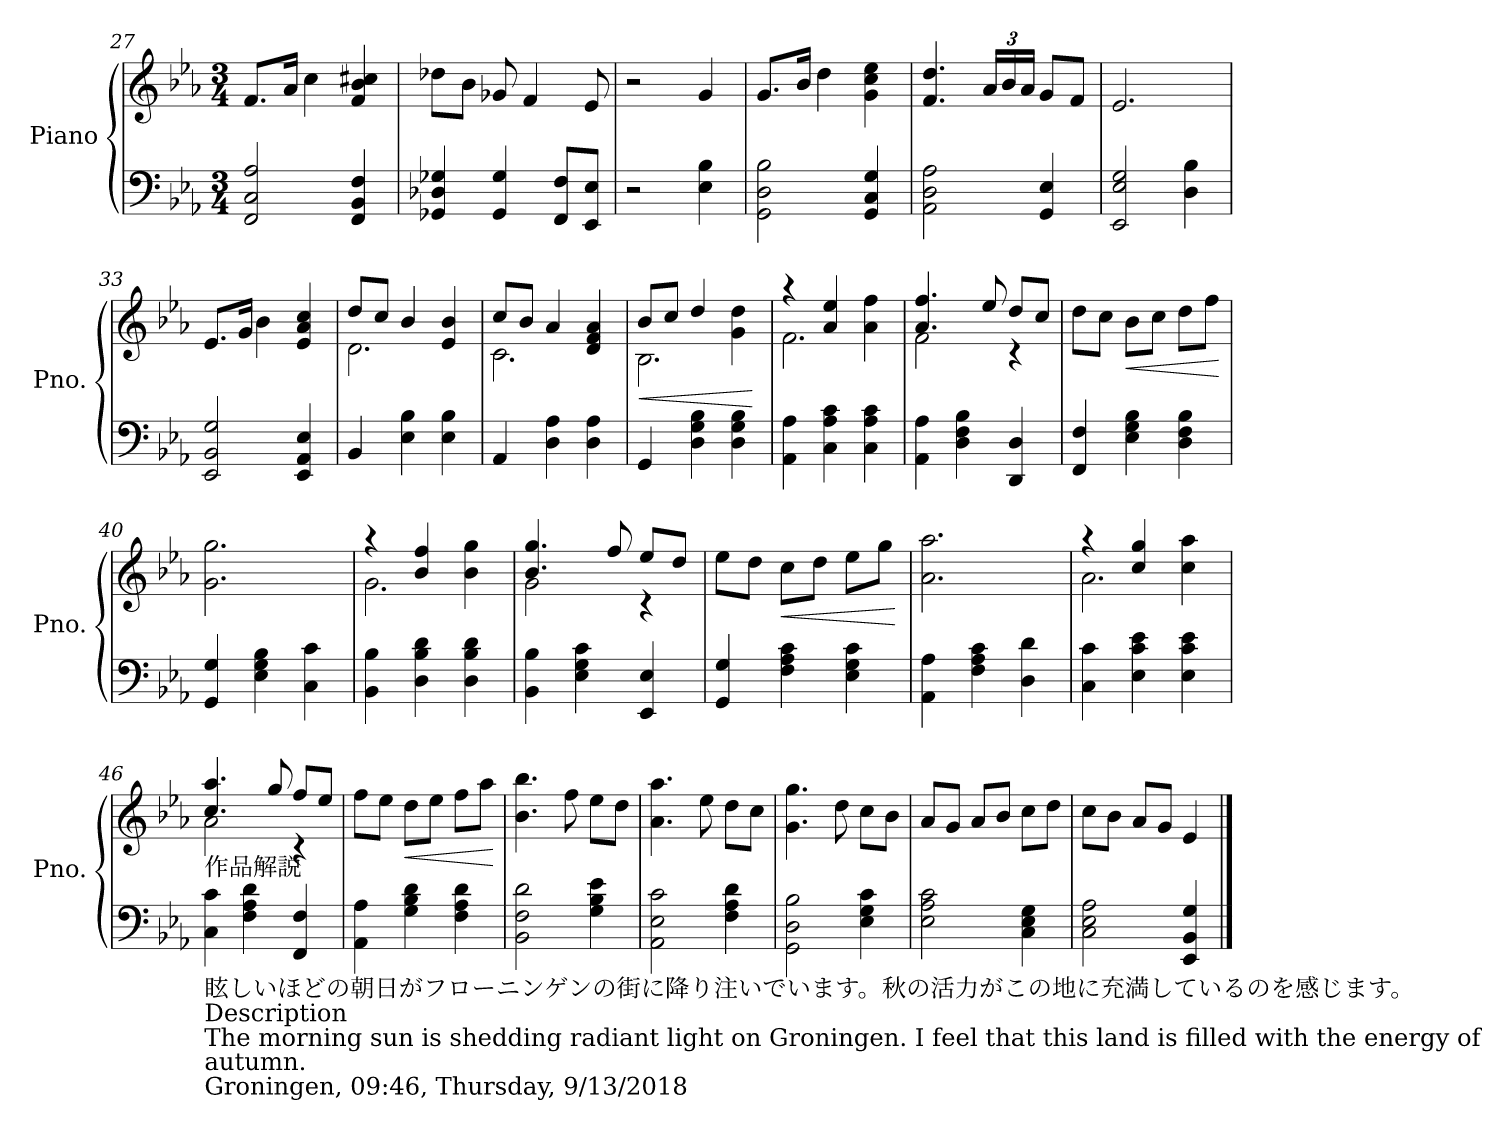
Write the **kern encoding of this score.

**kern	**kern	**dynam
*part1	*part1	*part1
*staff2	*staff1	*staff1/2
*I"Piano	*	*
*I'Pno.	*	*
*clefF4	*clefG2	*
*k[b-e-a-]	*k[b-e-a-]	*
*M3/4	*M3/4	*
=27	=27	=27
2FF/ 2C/ 2A-/	8.f/L	.
.	16a-/Jk	.
.	4cc\	.
4FF/ 4BB-/ 4F/	4f/ 4b-/ 4cc#X/	.
=28	=28	=28
4GG-X/ 4D-X/ 4G-X/	8dd-X\L	.
.	8b-\J	.
4GG-/ 4G-/	8g-X/	.
.	4f/	.
8FF/ 8F/L	.	.
8EE-/ 8E-/J	8e-/	.
=29	=29	=29
2r	2r	.
4E-\ 4B-\	4g/	.
!!LO:LB:g=z
=30	=30	=30
2GG\ 2D\ 2B-\	8.g/L	.
.	16b-/Jk	.
.	4dd\	.
4GG/ 4C/ 4G/	4g\ 4cc\ 4ee-\	.
=31	=31	=31
2AA-\ 2D\ 2A-\	4.f/ 4.dd/	.
*	*Xbrackettup	*
.	24a-/LL	.
.	24b-/	.
.	24a-/JJ	.
4GG/ 4E-/	8g/L	.
.	8f/J	.
=32	=32	=32
2EE-/ 2E-/ 2G/	2.e-/	.
4D\ 4B-\	.	.
=33	=33	=33
2EE-/ 2BB-/ 2G/	8.e-/L	.
.	16g/Jk	.
.	4b-\	.
4EE-/ 4AA-/ 4E-/	4e-/ 4a-/ 4cc/	.
=34	=34	=34
*	*^	*
4BB-/	2.d\	8dd/L	.
.	.	8cc/J	.
4E-\ 4B-\	.	4b-/	.
4E-\ 4B-\	.	4e-/ 4b-/	.
=35	=35	=35	=35
4AA-/	2.c\	8cc/L	.
.	.	8b-/J	.
4D\ 4A-\	.	4a-/	.
4D\ 4A-\	.	4d/ 4f/ 4a-/	.
=36	=36	=36	=36
!	!	!	!LO:HP:b
4GG/	2.B-\	8b-/L	<
.	.	8cc/J	.
4D\ 4G\ 4B-\	.	4dd/	.
4D\ 4G\ 4B-\	.	4g\ 4dd\	.
*	*v	*v	*
.	.	[
=37	=37	=37
*	*^	*
4AA-\ 4A-\	2.f\	4raa	.
4C\ 4A-\ 4c\	.	4a-/ 4ee-/	.
4C\ 4A-\ 4c\	.	4a-\ 4ff\	.
!!LO:PB:g=z	!!
=38	=38	=38	=38
4AA-\ 4A-\	2f\	4.a-/ 4.ff/	.
4D\ 4F\ 4B-\	.	.	.
.	.	8ee-/	.
4DD/ 4D/	4rc	8dd/L	.
.	.	8cc/J	.
*	*v	*v	*
=39	=39	=39
4FF/ 4F/	8dd\L	.
.	8cc\J	.
!	!	!LO:HP:b
4E-\ 4G\ 4B-\	8b-\L	<
.	8cc\J	.
4D\ 4F\ 4B-\	8dd\L	.
.	8ff\J	.
.	.	[
=40	=40	=40
4GG/ 4G/	2.g\ 2.gg\	.
4E-\ 4G\ 4B-\	.	.
4C\ 4c\	.	.
=41	=41	=41
*	*^	*
4BB-\ 4B-\	2.g\	4raa	.
4D\ 4B-\ 4d\	.	4b-/ 4ff/	.
4D\ 4B-\ 4d\	.	4b-\ 4gg\	.
=42	=42	=42	=42
4BB-\ 4B-\	2g\	4.b-/ 4.gg/	.
4E-\ 4G\ 4c\	.	.	.
.	.	8ff/	.
4EE-/ 4E-/	4rc	8ee-/L	.
.	.	8dd/J	.
*	*v	*v	*
=43	=43	=43
4GG/ 4G/	8ee-\L	.
.	8dd\J	.
!	!	!LO:HP:b
4F\ 4A-\ 4c\	8cc\L	<
.	8dd\J	.
4E-\ 4G\ 4c\	8ee-\L	.
.	8gg\J	.
.	.	[
=44	=44	=44
4AA-\ 4A-\	2.a-\ 2.aa-\	.
4F\ 4A-\ 4c\	.	.
4D\ 4d\	.	.
=45	=45	=45
*	*^	*
4C\ 4c\	2.a-\	4raa	.
4E-\ 4c\ 4e-\	.	4cc/ 4gg/	.
4E-\ 4c\ 4e-\	.	4cc\ 4aa-\	.
!!LO:LB:g=z	!!
=46	=46	=46	=46
!LO:TX:a:t=作品解説	!	!	!
!LO:TX:b:t=眩しいほどの朝日がフローニンゲンの街に降り注いでいます。秋の活力がこの地に充満しているのを感じます。	!	!	!
!LO:TX:b:t=Description	!	!	!
!LO:TX:b:t=The morning sun is shedding radiant light on Groningen. I feel that this land is filled with the energy of	!	!	!
!LO:TX:b:t=autumn.	!	!	!
!LO:TX:b:t=Groningen, 09&colon;46, Thursday, 9/13/2018	!	!	!
4C\ 4c\	2a-\	4.cc/ 4.aa-/	.
4F\ 4A-\ 4d\	.	.	.
.	.	8gg/	.
4FF/ 4F/	4rc	8ff/L	.
.	.	8ee-/J	.
*	*v	*v	*
=47	=47	=47
4AA-\ 4A-\	8ff\L	.
.	8ee-\J	.
!	!	!LO:HP:b
4G\ 4B-\ 4d\	8dd\L	<
.	8ee-\J	.
4F\ 4A-\ 4d\	8ff\L	.
.	8aa-\J	.
.	.	[
=48	=48	=48
2BB-\ 2F\ 2d\	4.b-\ 4.bb-\	.
.	8ff\	.
4G\ 4B-\ 4e-\	8ee-\L	.
.	8dd\J	.
=49	=49	=49
2AA-\ 2E-\ 2c\	4.a-\ 4.aa-\	.
.	8ee-\	.
4F\ 4A-\ 4d\	8dd\L	.
.	8cc\J	.
=50	=50	=50
2GG\ 2D\ 2B-\	4.g\ 4.gg\	.
.	8dd\	.
4E-\ 4G\ 4c\	8cc\L	.
.	8b-\J	.
=51	=51	=51
2E-\ 2A-\ 2c\	8a-/L	.
.	8g/J	.
.	8a-/L	.
.	8b-/J	.
4C\ 4E-\ 4G\	8cc\L	.
.	8dd\J	.
=52	=52	=52
2C\ 2E-\ 2A-\	8cc\L	.
.	8b-\J	.
.	8a-/L	.
.	8g/J	.
4EE-/ 4BB-/ 4G/	4e-/	.
==	==	==
*-	*-	*-
